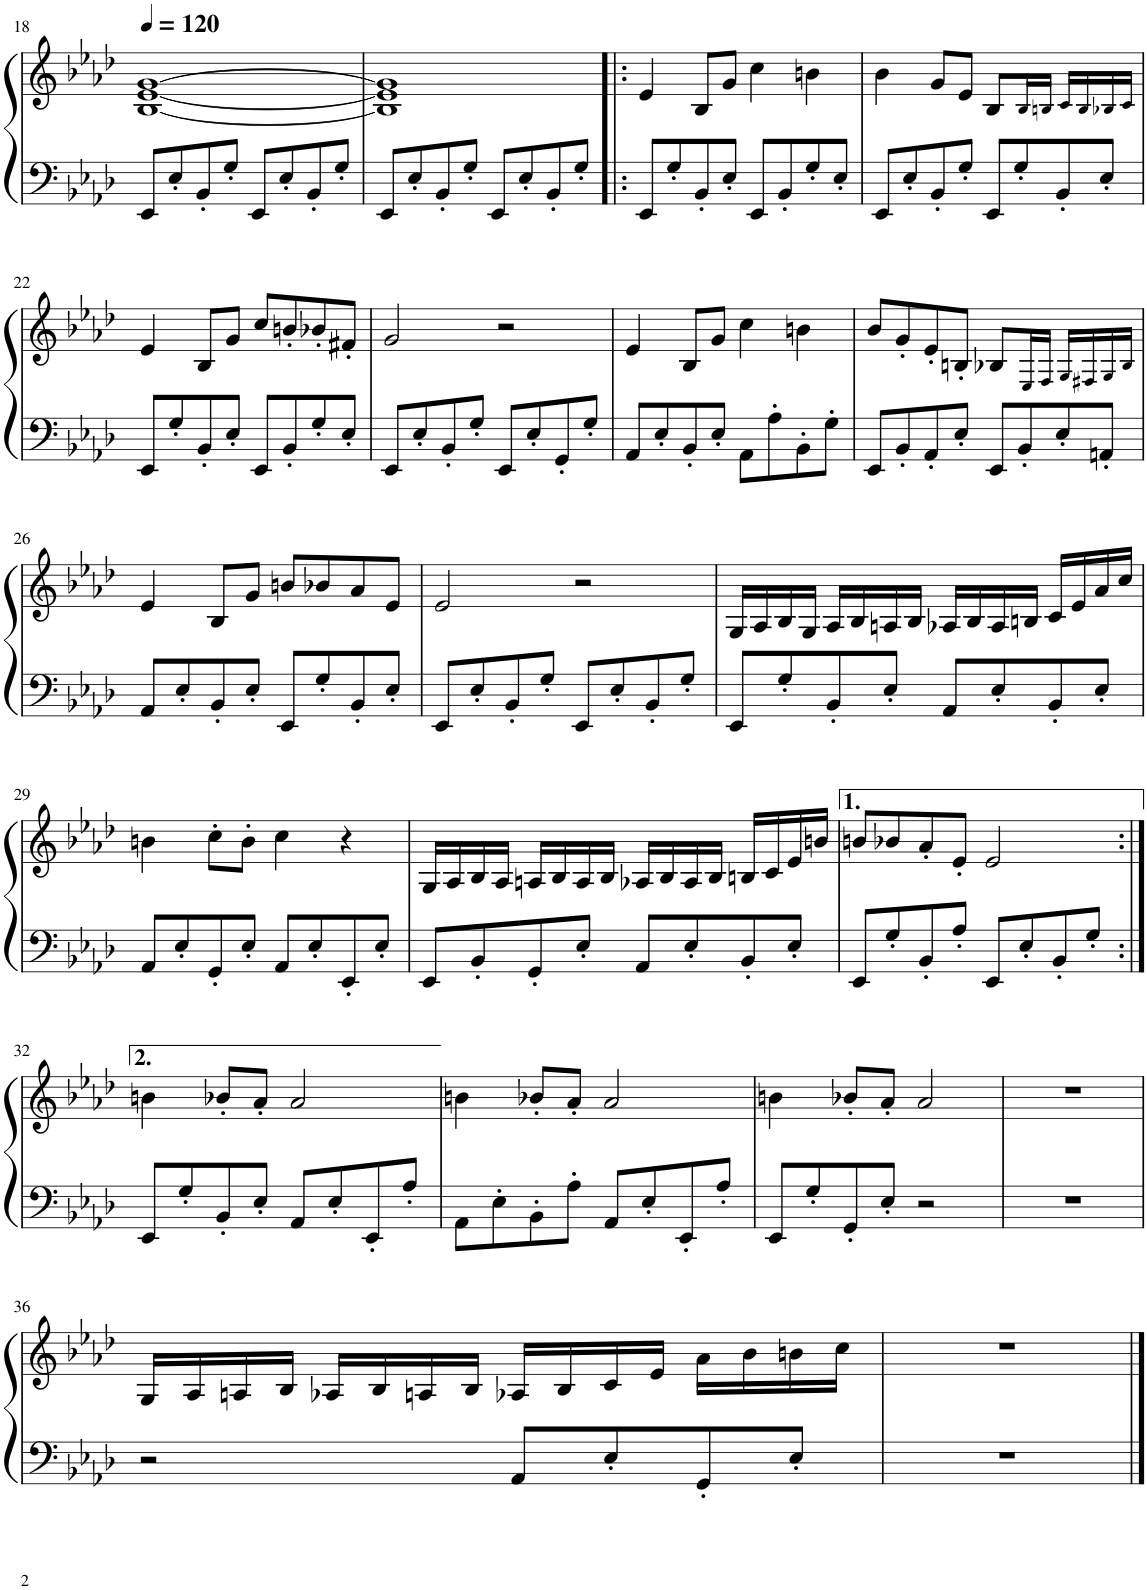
**kern	**kern
*part1	*part1
*staff2	*staff1
*I"Piano	*
*I'Pno.	*
!!LO:PB:g=z
*clefF4	*clefG2
*k[b-e-a-d-]	*k[b-e-a-d-]
*M4/4	*M4/4
*MM120	*MM120
=18	=18
8EE-/L	[1B- [1e- [1g
8E-'/	.
8BB-'/	.
8G'/J	.
8EE-/L	.
8E-'/	.
8BB-'/	.
8G'/J	.
=19	=19
8EE-/L	1B-] 1e-] 1g]
8E-'/	.
8BB-'/	.
8G'/J	.
8EE-/L	.
8E-'/	.
8BB-'/	.
8G'/J	.
=20!|:	=20!|:
8EE-/L	4e-/
8G'/	.
8BB-'/	8B-/L
8E-'/J	8g/J
8EE-/L	4cc\
8BB-'/	.
8G'/	4bn\
8E-'/J	.
=21	=21
8EE-/L	4b-\
8E-'/	.
8BB-'/	8g/L
8G'/J	8e-/J
8EE-/L	8B-/L
8G'/	16B-!/L
.	16Bn!/JJ
8BB-'/	16c!/LL
.	16B!/
8E-'/J	16B-X!/
.	16c!/JJ
!!LO:LB:g=z
=22	=22
8EE-/L	4e-/
8G'/	.
8BB-'/	8B-/L
8E-'/J	8g/J
8EE-/L	8cc/L
8BB-'/	8bn'/
8G'/	8b-X'/
8E-'/J	8f#X'/J
=23	=23
8EE-/L	2g/
8E-'/	.
8BB-'/	.
8G'/J	.
8EE-/L	2r
8E-'/	.
8GG'/	.
8G'/J	.
=24	=24
8AA-/L	4e-/
8E-'/	.
8BB-'/	8B-/L
8E-'/J	8g/J
8AA-\L	4cc\
8A-'\	.
8BB-'\	4bn\
8G'\J	.
=25	=25
8EE-/L	8b-/L
8BB-'/	8g'/
8AA-'/	8e-'/
8E-'/J	8Bn'/J
8EE-/L	8B-X/L
8BB-'/	16E-!/L
.	16F!/JJ
8E-'/	16G!/LL
.	16F#X!/
8AAn'/J	16G!/
.	16B-!/JJ
!!LO:LB:g=z
=26	=26
8AA-/L	4e-/
8E-'/	.
8BB-'/	8B-/L
8E-'/J	8g/J
8EE-/L	8bn/L
8G'/	8b-X/
8BB-'/	8a-/
8E-'/J	8e-/J
=27	=27
8EE-/L	2e-/
8E-'/	.
8BB-'/	.
8G'/J	.
8EE-/L	2r
8E-'/	.
8BB-'/	.
8G'/J	.
=28	=28
8EE-/L	16G/LL
.	16A-/
8G'/	16B-/
.	16G/JJ
8BB-'/	16A-/LL
.	16B-/
8E-'/J	16An/
.	16B-/JJ
8AA-/L	16A-X/LL
.	16B-/
8E-'/	16A-/
.	16Bn/JJ
8BB-'/	16c/LL
.	16e-/
8E-'/J	16a-/
.	16cc/JJ
!!LO:LB:g=z
=29	=29
8AA-/L	4bn\
8E-'/	.
8GG'/	8cc'\L
8E-'/J	8b'\J
8AA-/L	4cc\
8E-'/	.
8EE-'/	4r
8E-'/J	.
=30	=30
8EE-/L	16G/LL
.	16A-/
8BB-'/	16B-/
.	16A-/JJ
8GG'/	16An/LL
.	16B-/
8E-'/J	16A/
.	16B-/JJ
8AA-/L	16A-X/LL
.	16B-/
8E-'/	16A-/
.	16B-/JJ
8BB-'/	16Bn/LL
.	16c/
8E-'/J	16e-/
.	16bn/JJ
=31	=31
8EE-/L	8bn/L
8G'/	8b-X/
8BB-'/	8a-'/
8A-'/J	8e-'/J
8EE-/L	2e-/
8E-'/	.
8BB-'/	.
8G'/J	.
!!LO:LB:g=z
=32:|!	=32:|!
8EE-/L	4bn\
8G'/	.
8BB-'/	8b-X'/L
8E-'/J	8a-'/J
8AA-/L	2a-/
8E-'/	.
8EE-'/	.
8A-'/J	.
=33	=33
8AA-\L	4bn\
8E-'\	.
8BB-'\	8b-X'/L
8A-'\J	8a-'/J
8AA-/L	2a-/
8E-'/	.
8EE-'/	.
8A-'/J	.
=34	=34
8EE-/L	4bn\
8G'/	.
8GG'/	8b-X'/L
8E-'/J	8a-'/J
2r	2a-/
=35	=35
1r	1r
!!LO:LB:g=z
=36	=36
2r	16G/LL
.	16A-/
.	16An/
.	16B-/JJ
.	16A-X/LL
.	16B-/
.	16An/
.	16B-/JJ
8AA-/L	16A-X/LL
.	16B-/
8E-'/	16c/
.	16e-/JJ
8GG'/	16a-\LL
.	16b-\
8E-'/J	16bn\
.	16cc\JJ
=37	=37
1r	1r
==	==
*-	*-
